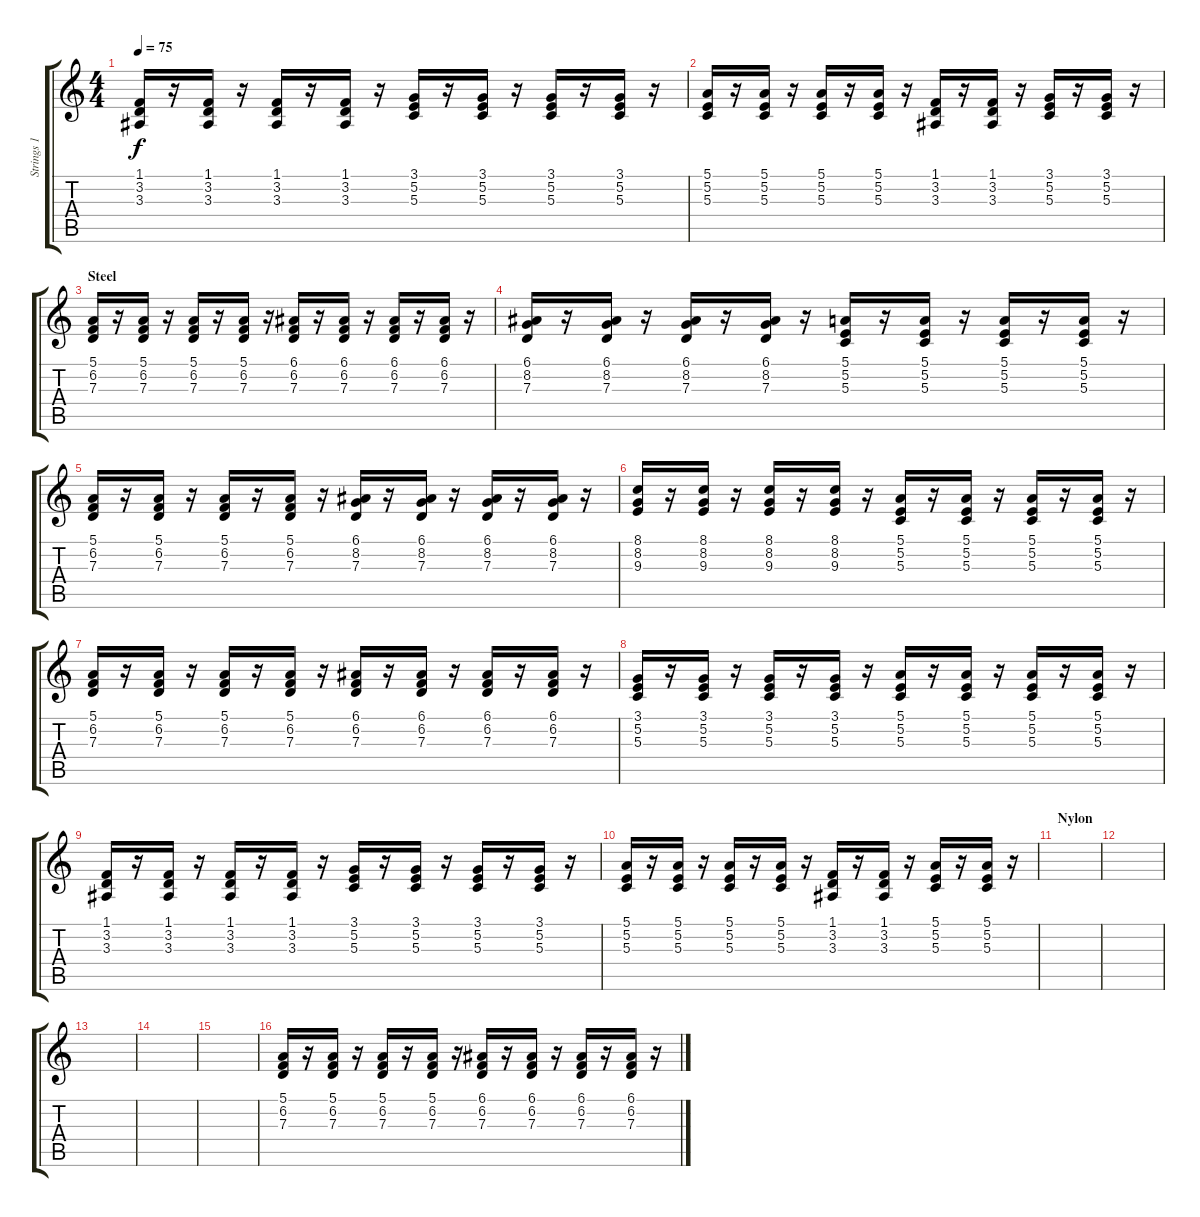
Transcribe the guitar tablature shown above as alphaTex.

\track ("Strings 1" "Strings 1") {instrument stringensemble1}
\staff {score tabs}
\tuning (E4 B3 G3 D3 A2 E2) {hide}
\ts (4 4)
\tempo 75
\clef g2
\ks c
(1.1 3.2 3.3).16{dy f} r.16 (1.1 3.2 3.3).16 r.16 (1.1 3.2 3.3).16 r.16 (1.1 3.2 3.3).16 r.16 (3.1 5.2 5.3).16 r.16 (3.1 5.2 5.3).16 r.16 (3.1 5.2 5.3).16 r.16 (3.1 5.2 5.3).16 r.16 |
(5.1 5.2 5.3).16 r.16 (5.1 5.2 5.3).16 r.16 (5.1 5.2 5.3).16 r.16 (5.1 5.2 5.3).16 r.16 (1.1 3.2 3.3).16 r.16 (1.1 3.2 3.3).16 r.16 (3.1 5.2 5.3).16 r.16 (3.1 5.2 5.3).16 r.16 |
\section ("" "Steel")
(5.1 6.2 7.3).16 r.16 (5.1 6.2 7.3).16 r.16 (5.1 6.2 7.3).16 r.16 (5.1 6.2 7.3).16 r.16 (6.1 6.2 7.3).16 r.16 (6.1 6.2 7.3).16 r.16 (6.1 6.2 7.3).16 r.16 (6.1 6.2 7.3).16 r.16 |
(6.1 8.2 7.3).16 r.16 (6.1 8.2 7.3).16 r.16 (6.1 8.2 7.3).16 r.16 (6.1 8.2 7.3).16 r.16 (5.1 5.2 5.3).16 r.16 (5.1 5.2 5.3).16 r.16 (5.1 5.2 5.3).16 r.16 (5.1 5.2 5.3).16 r.16 |
(5.1 6.2 7.3).16 r.16 (5.1 6.2 7.3).16 r.16 (5.1 6.2 7.3).16 r.16 (5.1 6.2 7.3).16 r.16 (6.1 8.2 7.3).16 r.16 (6.1 8.2 7.3).16 r.16 (6.1 8.2 7.3).16 r.16 (6.1 8.2 7.3).16 r.16 |
(8.1 8.2 9.3).16 r.16 (8.1 8.2 9.3).16 r.16 (8.1 8.2 9.3).16 r.16 (8.1 8.2 9.3).16 r.16 (5.1 5.2 5.3).16 r.16 (5.1 5.2 5.3).16 r.16 (5.1 5.2 5.3).16 r.16 (5.1 5.2 5.3).16 r.16 |
(5.1 6.2 7.3).16 r.16 (5.1 6.2 7.3).16 r.16 (5.1 6.2 7.3).16 r.16 (5.1 6.2 7.3).16 r.16 (6.1 6.2 7.3).16 r.16 (6.1 6.2 7.3).16 r.16 (6.1 6.2 7.3).16 r.16 (6.1 6.2 7.3).16 r.16 |
(3.1 5.2 5.3).16 r.16 (3.1 5.2 5.3).16 r.16 (3.1 5.2 5.3).16 r.16 (3.1 5.2 5.3).16 r.16 (5.1 5.2 5.3).16 r.16 (5.1 5.2 5.3).16 r.16 (5.1 5.2 5.3).16 r.16 (5.1 5.2 5.3).16 r.16 |
(1.1 3.2 3.3).16 r.16 (1.1 3.2 3.3).16 r.16 (1.1 3.2 3.3).16 r.16 (1.1 3.2 3.3).16 r.16 (3.1 5.2 5.3).16 r.16 (3.1 5.2 5.3).16 r.16 (3.1 5.2 5.3).16 r.16 (3.1 5.2 5.3).16 r.16 |
(5.1 5.2 5.3).16 r.16 (5.1 5.2 5.3).16 r.16 (5.1 5.2 5.3).16 r.16 (5.1 5.2 5.3).16 r.16 (1.1 3.2 3.3).16 r.16 (1.1 3.2 3.3).16 r.16 (5.1 5.2 5.3).16 r.16 (5.1 5.2 5.3).16 r.16 |
\section ("" "Nylon")
|
|
|
|
|
(5.1 6.2 7.3).16 r.16 (5.1 6.2 7.3).16 r.16 (5.1 6.2 7.3).16 r.16 (5.1 6.2 7.3).16 r.16 (6.1 6.2 7.3).16 r.16 (6.1 6.2 7.3).16 r.16 (6.1 6.2 7.3).16 r.16 (6.1 6.2 7.3).16 r.16
